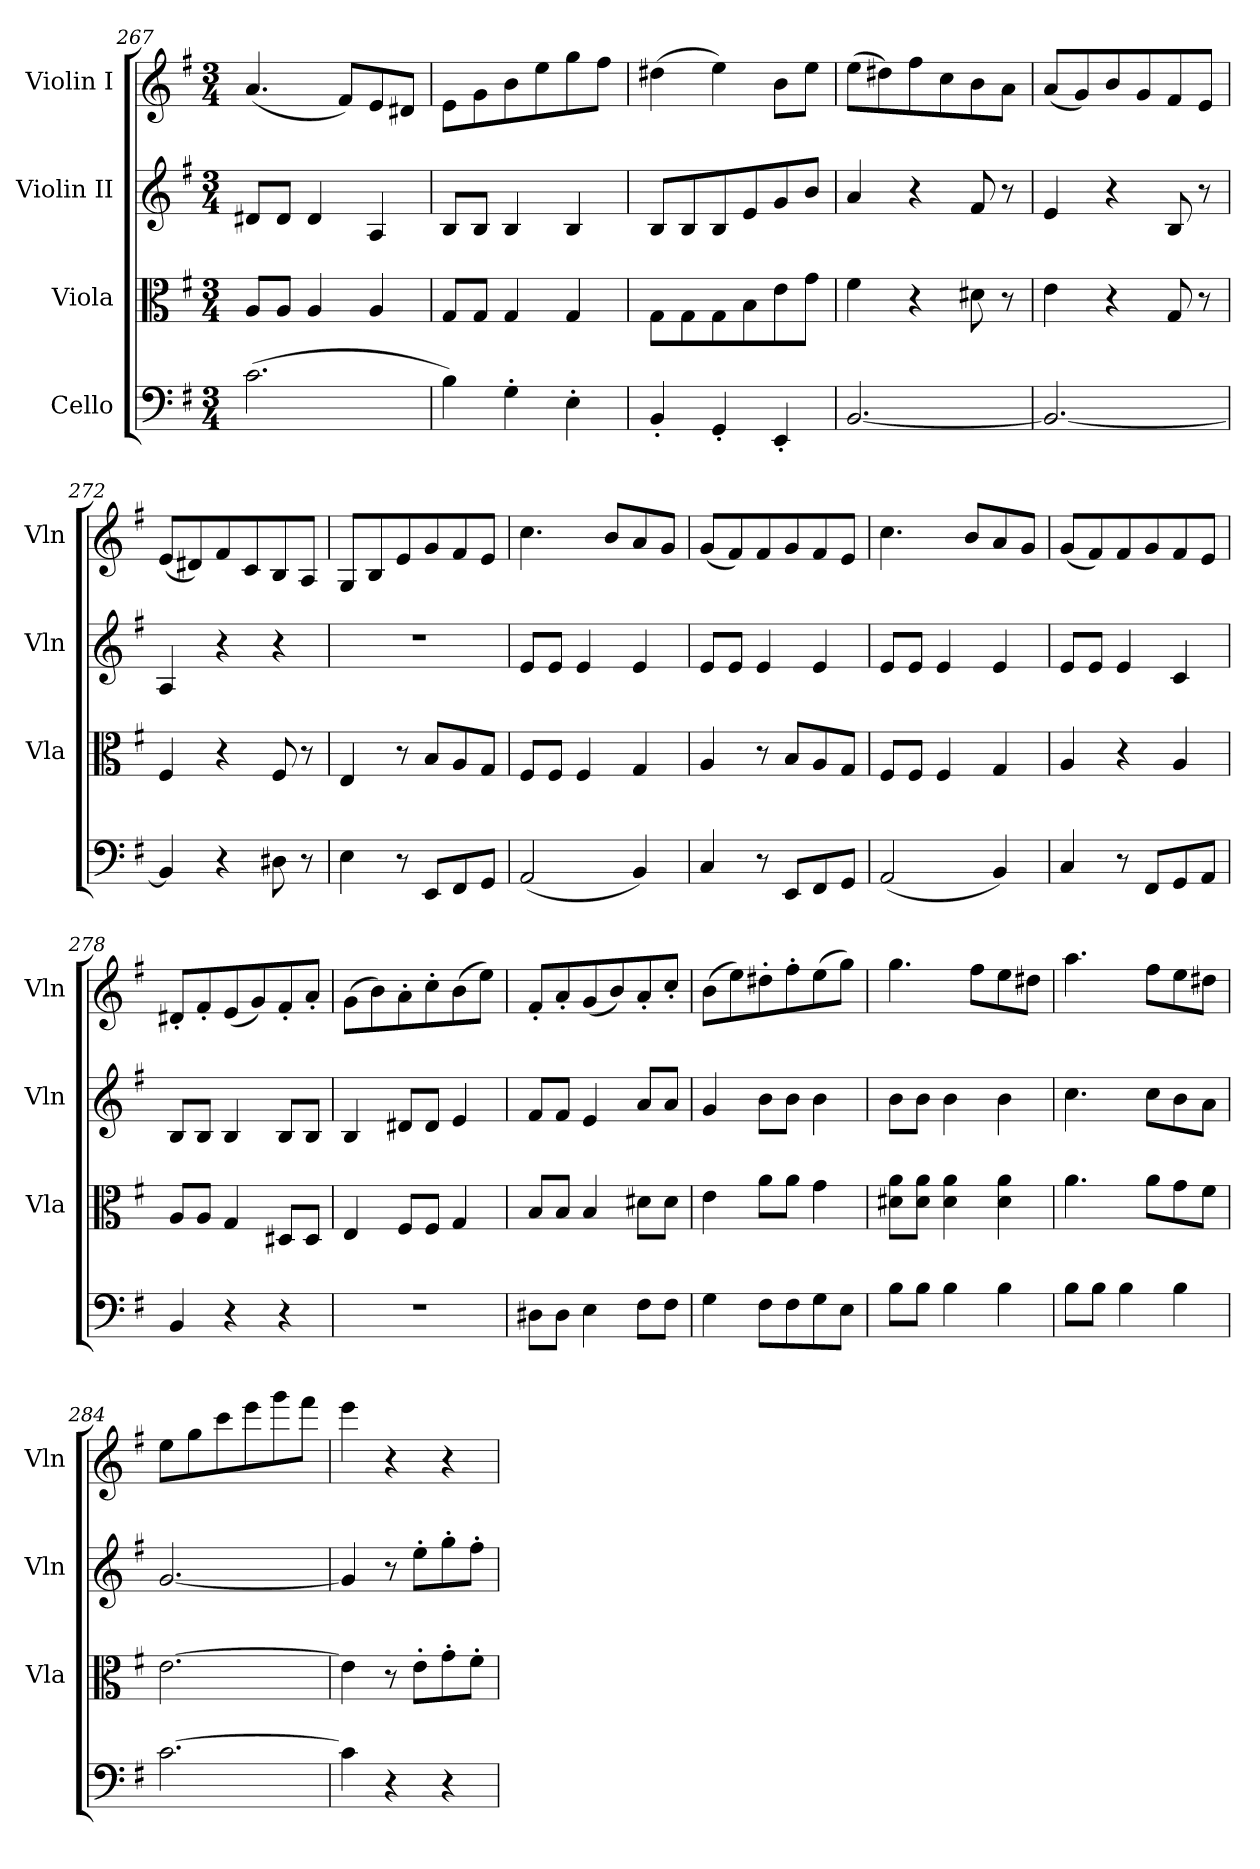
**kern	**kern	**kern	**kern
*part4	*part3	*part2	*part1
*staff4	*staff3	*staff2	*staff1
*I"Cello	*I"Viola	*I"Violin II	*I"Violin I
*	*I'Vla	*I'Vln	*I'Vln
*clefF4	*clefC3	*clefG2	*clefG2
*k[f#]	*k[f#]	*k[f#]	*k[f#]
*M3/4	*M3/4	*M3/4	*M3/4
=267	=267	=267	=267
(>2.c\	8A/L	8d#X/L	(<4.a/
.	8A/J	8d#/J	.
.	4A/	4d#/	.
.	.	.	8f#/L)
.	4A/	4A/	8e/
.	.	.	8d#X/J
=268	=268	=268	=268
4B\)	8G/L	8B/L	8e\L
.	8G/J	8B/J	8g\
4G'\	4G/	4B/	8b\
.	.	.	8ee\
4E'\	4G/	4B/	8gg\
.	.	.	8ff#\J
!!LO:LB:g=z
=269	=269	=269	=269
4BB'/	8G\L	8B/L	(>4dd#X\
.	8G\	8B/	.
4GG'/	8G\	8B/	4ee\)
.	8B\	8e/	.
4EE'/	8e\	8g/	8b\L
.	8g\J	8b/J	8ee\J
=270	=270	=270	=270
[2.BB/	4f#\	4a/	(>8ee\L
.	.	.	8dd#X\)
.	4r	4r	8ff#\
.	.	.	8cc\
.	8d#X\	8f#/	8b\
.	8r	8r	8a\J
=271	=271	=271	=271
2.BB/_	4e\	4e/	(<8a/L
.	.	.	8g/)
.	4r	4r	8b/
.	.	.	8g/
.	8G/	8B/	8f#/
.	8r	8r	8e/J
=272	=272	=272	=272
4BB/]	4F#/	4A/	(<8e/L
.	.	.	8d#X/)
4r	4r	4r	8f#/
.	.	.	8c/
8D#X\	8F#/	4r	8B/
8r	8r	.	8A/J
=273	=273	=273	=273
4E\	4E/	2.r	8G/L
.	.	.	8B/
8r	8r	.	8e/
8EE/L	8B/L	.	8g/
8FF#/	8A/	.	8f#/
8GG/J	8G/J	.	8e/J
=274	=274	=274	=274
(<2AA/	8F#/L	8e/L	4.cc\
.	8F#/J	8e/J	.
.	4F#/	4e/	.
.	.	.	8b/L
4BB/)	4G/	4e/	8a/
.	.	.	8g/J
=275	=275	=275	=275
4C/	4A/	8e/L	(<8g/L
.	.	8e/J	8f#/)
8r	8r	4e/	8f#/
8EE/L	8B/L	.	8g/
8FF#/	8A/	4e/	8f#/
8GG/J	8G/J	.	8e/J
=276	=276	=276	=276
(<2AA/	8F#/L	8e/L	4.cc\
.	8F#/J	8e/J	.
.	4F#/	4e/	.
.	.	.	8b/L
4BB/)	4G/	4e/	8a/
.	.	.	8g/J
=277	=277	=277	=277
4C/	4A/	8e/L	(<8g/L
.	.	8e/J	8f#/)
8r	4r	4e/	8f#/
8FF#/L	.	.	8g/
8GG/	4A/	4c/	8f#/
8AA/J	.	.	8e/J
=278	=278	=278	=278
4BB/	8A/L	8B/L	8d#X'/L
.	8A/J	8B/J	8f#'/
4r	4G/	4B/	(<8e/
.	.	.	8g/)
4r	8D#X/L	8B/L	8f#'/
.	8D#/J	8B/J	8a'/J
=279	=279	=279	=279
2.r	4E/	4B/	(>8g\L
.	.	.	8b\)
.	8F#/L	8d#X/L	8a'\
.	8F#/J	8d#/J	8cc'\
.	4G/	4e/	(>8b\
.	.	.	8ee\J)
=280	=280	=280	=280
8D#X\L	8B/L	8f#/L	8f#'/L
8D#\J	8B/J	8f#/J	8a'/
4E\	4B/	4e/	(<8g/
.	.	.	8b/)
8F#\L	8d#X\L	8a/L	8a'/
8F#\J	8d#\J	8a/J	8cc'/J
!!LO:LB:g=z
=281	=281	=281	=281
4G\	4e\	4g/	(>8b\L
.	.	.	8ee\)
8F#\L	8a\L	8b\L	8dd#X'\
8F#\	8a\J	8b\J	8ff#'\
8G\	4g\	4b\	(>8ee\
8E\J	.	.	8gg\J)
=282	=282	=282	=282
8B\L	8d#X\ 8a\L	8b\L	4.gg\
8B\J	8d#\ 8a\J	8b\J	.
4B\	4d#\ 4a\	4b\	.
.	.	.	8ff#\L
4B\	4d#\ 4a\	4b\	8ee\
.	.	.	8dd#X\J
=283	=283	=283	=283
8B\L	4.a\	4.cc\	4.aa\
8B\J	.	.	.
4B\	.	.	.
.	8a\L	8cc\L	8ff#\L
4B\	8g\	8b\	8ee\
.	8f#\J	8a\J	8dd#X\J
=284	=284	=284	=284
[2.c\	[2.e\	[2.g/	8ee\L
.	.	.	8gg\
.	.	.	8ccc\
.	.	.	8eee\
.	.	.	8ggg\
.	.	.	8fff#\J
=285	=285	=285	=285
4c\]	4e\]	4g/]	4eee\
4r	8r	8r	4r
.	8e'\L	8ee'\L	.
4r	8g'\	8gg'\	4r
.	8f#'\J	8ff#'\J	.
=	=	=	=
*-	*-	*-	*-
